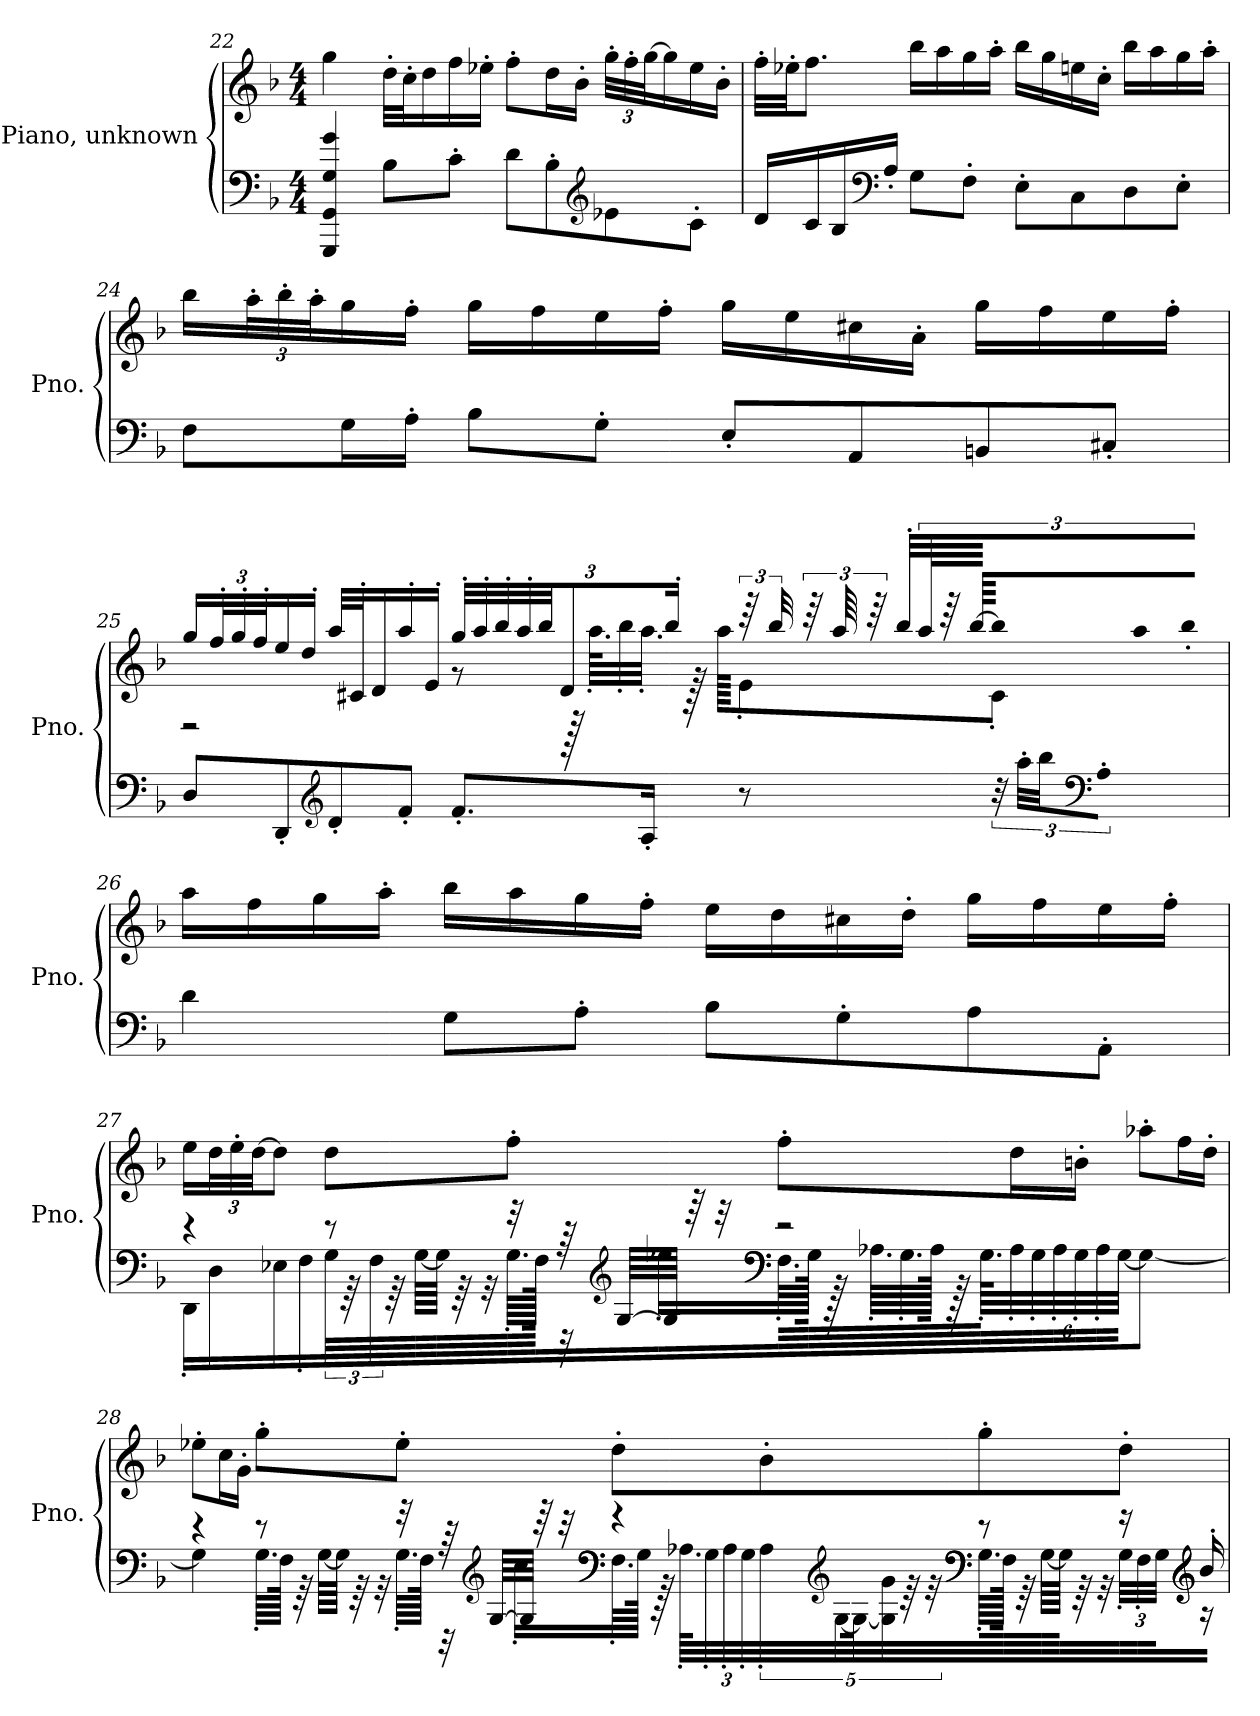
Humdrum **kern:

**kern	**kern
*part1	*part1
*staff2	*staff1
*I"Piano, unknown	*
*I'Pno.	*
!!LO:PB:g=z
*clefF4	*clefG2
*k[b-]	*k[b-]
*M4/4	*M4/4
=22	=22
4GGG/ 4GG/ 4G/ 4g/	4gg\
8B-\L	32dd'\LLL
.	32cc'\J
.	16dd\
8c'\J	16ff\
.	16ee-X'\JJ
8d\L	8ff'\L
8B-'\	16dd\L
.	16b-'\JJ
*clefG2	*
*	*Xbrackettup
8e-X\	48gg'\LLL
.	48ff'\
.	[48gg\J
.	16gg\]
8c'\J	16ee-\
.	16b-'\JJ
=23	=23
16d/LL	32ff'\LLL
.	32ee-X'\JJ
16c/	8.ff\J
16B-/	.
*clefF4	*
16A'/JJ	.
8G\L	16bb-\LL
.	16aa\
8F'\J	16gg\
.	16aa'\JJ
8E'\L	16bb-\LL
.	16gg\
8C\	16een\
.	16cc'\JJ
8D\	16bb-\LL
.	16aa\
8E'\J	16gg\
.	16aa'\JJ
!!LO:LB:g=z
=24	=24
8F\L	16bb-\LL
.	48aa'\L
.	48bb-'\
.	48aa'\J
16G\L	16gg\
16A'\JJ	16ff'\JJ
8B-\L	16gg\LL
.	16ff\
8G'\J	16ee\
.	16ff'\JJ
8E'/L	16gg\LL
.	16ee\
8AA/	16cc#X\
.	16a'\JJ
8BBn/	16gg\LL
.	16ff\
8C#X'/J	16ee\
.	16ff'\JJ
!!LO:LB:g=z
=25	=25
*	*^
8D/L	16gg/LL	2r
.	48ff'/L	.
.	48gg'/	.
.	48ff'/J	.
8DD'/	16ee/	.
.	16dd'/JJ	.
*clefG2	*	*
8d'/	32aa/LLL	.
.	32c#X'/J	.
.	16d/	.
8f'/J	16aa'/	.
.	16e'/JJ	.
8.f'/L	32gg'/LLL	8r
.	32aa'/	.
.	48bb-'/	.
.	48aa'/	.
.	48bb-/JJ	.
.	12d/	128r
.	.	64.aa'\KLLL
.	.	32bb-'\
16A'/Jk	.	32.aa'\JJJ
.	24bb-'/Jk	.
.	.	128r
.	.	128aa\KKKKL
*	*brackettup	*
8r	96r	8e'\
.	48bb-/	.
.	96r	.
.	96aa/	.
.	96r	.
.	32bb-'/LLL	.
.	96aa/JJJk	.
.	96r	.
.	[96bb-/KKLL	.
48r	16bb-/]	8c#'\J
48aa'\LLL	.	.
48bb-\J	.	.
*clefF4	*	*
16A'\JJ	32aa/L	.
.	32bb-'/JJJ	.
*	*v	*v
!!LO:LB:g=z
=26	=26
4d\	16aa\LL
.	16ff\
.	16gg\
.	16aa'\JJ
8G\L	16bb-\LL
.	16aa\
8A'\J	16gg\
.	16ff'\JJ
8B-\L	16ee\LL
.	16dd\
8G'\	16cc#X\
.	16dd'\JJ
8A\	16gg\LL
.	16ff\
8AA'\J	16ee\
.	16ff'\JJ
!!LO:LB:g=z
=27	=27
*^	*
4r	16DD'\LL	16ee\LL
*	*	*Xbrackettup
.	16D\	48dd\L
.	.	48ee'\
.	.	[48dd\JJ
.	16E-X\	8dd\J]
.	16F'\	.
8r	96G\JJkk	8dd\L
.	96r	.
.	96F\	.
.	64r	.
.	[64G\LLLL	.
.	64G\JJJJ]	.
.	64r	.
.	32r	.
32r	64.G'\LLLL	8ff'\J
.	128F\JJJJk	.
64r	32r	.
*clefG2	*	*
[64G/LLLL	.	.
64G/JJJJ]	16ee-X'\LL	.
64r	.	.
32r	.	.
*clefF4	*	*
2r	64.F'\LL	8ff'\L
.	128G\JJJJk	.
.	128r	.
.	64.A-X'\LLLL	.
.	64.G'\	.
.	128A-\JJJJk	.
.	128r	.
.	64.G'\KLLL	.
*	*Xbrackettup	*
.	48A-'\	16dd\L
.	48G'\	.
.	48A-'\	.
.	48G'\	16bn'\JJ
.	48A-'\	.
.	[48G\JJJ	.
.	4G\_	8aa-X'\L
.	.	16ff\L
.	.	16dd'\JJ
!!LO:LB:g=z
=28	=28	=28
4r	4G\]	8ee-X'\L
.	.	16cc\L
.	.	16g'\JJ
8r	64.G'\LLLL	8gg'\L
.	128F\JJJJk	.
.	64r	.
.	[64G\LLLL	.
.	64G\JJJJ]	.
.	64r	.
.	32r	.
32r	64.G'\LLLL	8ee-'\J
.	128F\JJJJk	.
64r	32r	.
*clefG2	*	*
[64G/LLLL	.	.
64G/JJJJ]	16cc'\LL	.
64r	.	.
32r	.	.
*clefF4	*	*
4r	64.F'\LL	8dd'\L
.	128G\JJJJk	.
.	128r	.
.	64.A-X'\KLLL	.
.	48G'\	.
.	48A-'\	.
.	48G'\	.
*	*brackettup	*
.	40A-'\	8b-'\
*clefG2	*	*
.	[40G\	.
.	80G\K_	.
.	40G\] 40g\JJJ	.
.	80r	.
.	40r	.
*clefF4	*	*
8r	64.G'\LLLL	8gg'\
.	128F\JJJJk	.
.	64r	.
.	[64G\LLLL	.
.	64G\JJJJ]	.
.	64r	.
.	32r	.
*	*Xbrackettup	*
16r	48G'\LLL	8dd'\J
.	48F'\	.
.	48G\JJJ	.
*clefG2	*	*
16b-'/	16r	.
*v	*v	*
=	=
*-	*-
